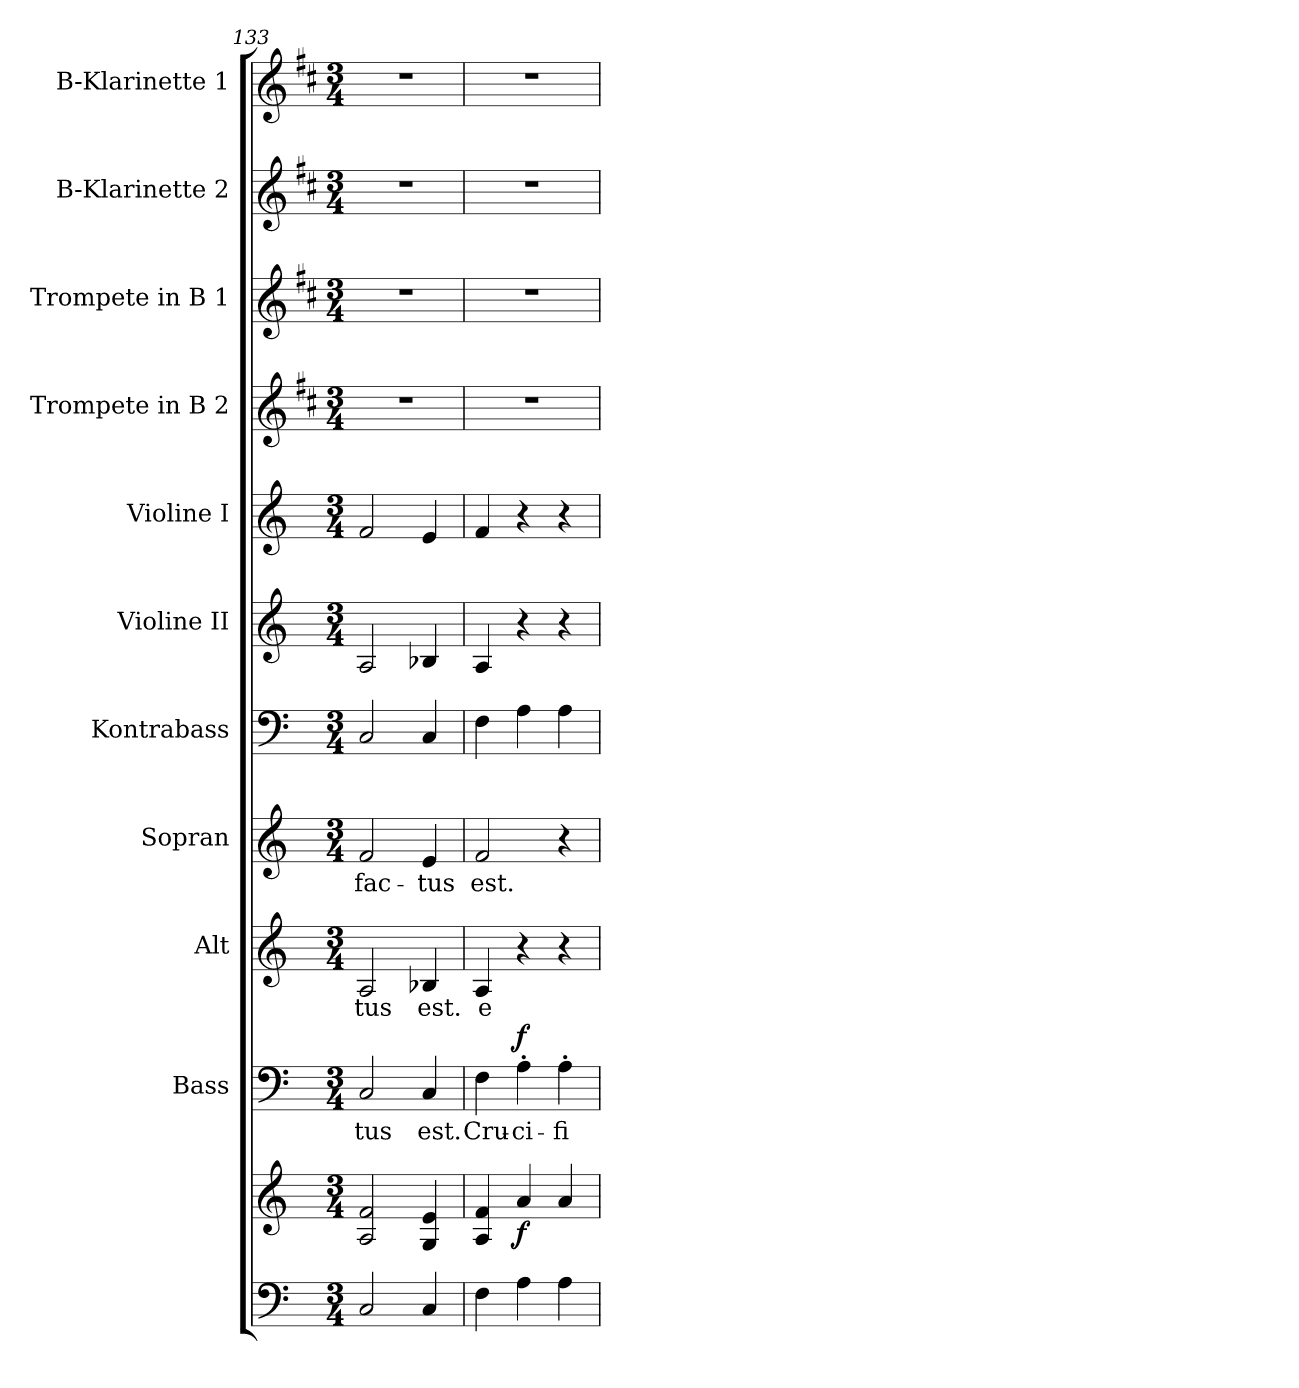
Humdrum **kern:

**kern	**kern	**dynam	**kern	**text	**dynam	**kern	**text	**kern	**text	**kern	**kern	**kern	**kern	**kern	**kern	**kern
*part11	*part11	*part11	*part10	*part10	*part10	*part9	*part9	*part8	*part8	*part7	*part6	*part5	*part4	*part3	*part2	*part1
*staff12	*staff11	*staff11/12	*staff10	*staff10	*staff10	*staff9	*staff9	*staff8	*staff8	*staff7	*staff6	*staff5	*staff4	*staff3	*staff2	*staff1
*	*	*	*I"Bass	*	*	*I"Alt	*	*I"Sopran	*	*I"Kontrabass	*I"Violine II	*I"Violine I	*I"Trompete in B 2	*I"Trompete in B 1	*I"B-Klarinette 2	*I"B-Klarinette 1
*	*	*	*I'B.	*	*	*I'A.	*	*I'S.	*	*I'Kb.	*I'Vl. II	*I'Vl. I	*I'Tr. 2	*I'Tr. 1	*I'B Kl. 2	*I'B Kl. 1
*clefF4	*clefG2	*	*clefF4	*	*	*clefG2	*	*clefG2	*	*clefF4	*clefG2	*clefG2	*clefG2	*clefG2	*clefG2	*clefG2
*	*	*	*	*	*	*	*	*	*	*ITrd7c12	*	*	*ITrd1c2	*ITrd1c2	*ITrd1c2	*ITrd1c2
*k[]	*k[]	*	*k[]	*	*	*k[]	*	*k[]	*	*k[]	*k[]	*k[]	*k[]	*k[]	*k[]	*k[]
*C:	*C:	*	*C:	*	*	*C:	*	*C:	*	*C:	*C:	*C:	*C:	*C:	*C:	*C:
*M3/4	*M3/4	*	*M3/4	*	*	*M3/4	*	*M3/4	*	*M3/4	*M3/4	*M3/4	*M3/4	*M3/4	*M3/4	*M3/4
=133	=133	=133	=133	=133	=133	=133	=133	=133	=133	=133	=133	=133	=133	=133	=133	=133
!	!	!	!	!LO:LY:b	!	!	!LO:LY:b	!	!LO:LY:b	!	!	!	!	!	!	!
2C/	2A/ 2f/	.	2C/	-tus	.	2A/	-tus	2f/	fac-	2CC/	2A/	2f/	2.r	2.r	2.r	2.r
!	!	!	!	!LO:LY:b	!	!	!LO:LY:b	!	!LO:LY:b	!	!	!	!	!	!	!
4C/	4G/ 4e/	.	4C/	est.	.	4B-X/	est.	4e/	-tus	4CC/	4B-X/	4e/	.	.	.	.
=134	=134	=134	=134	=134	=134	=134	=134	=134	=134	=134	=134	=134	=134	=134	=134	=134
!	!	!	!	!LO:LY:b	!	!	!LO:LY:b	!	!LO:LY:b	!	!	!	!	!	!	!
4F\	4A/ 4f/	.	4F\	Cru-	.	4A/	e-	2f/	est.	4FF\	4A/	4f/	2.r	2.r	2.r	2.r
!	!	!LO:DY:b	!	!LO:LY:b	!LO:DY:a	!	!	!	!	!	!	!	!	!	!	!
4A\	4a/	f	4A'>\	-ci-	f	4r	.	.	.	4AA\	4r	4r	.	.	.	.
!	!	!	!	!LO:LY:b	!	!	!	!	!	!	!	!	!	!	!	!
4A\	4a/	.	4A'>\	-fi-	.	4r	.	4r	.	4AA\	4r	4r	.	.	.	.
=	=	=	=	=	=	=	=	=	=	=	=	=	=	=	=	=
*-	*-	*-	*-	*-	*-	*-	*-	*-	*-	*-	*-	*-	*-	*-	*-	*-
